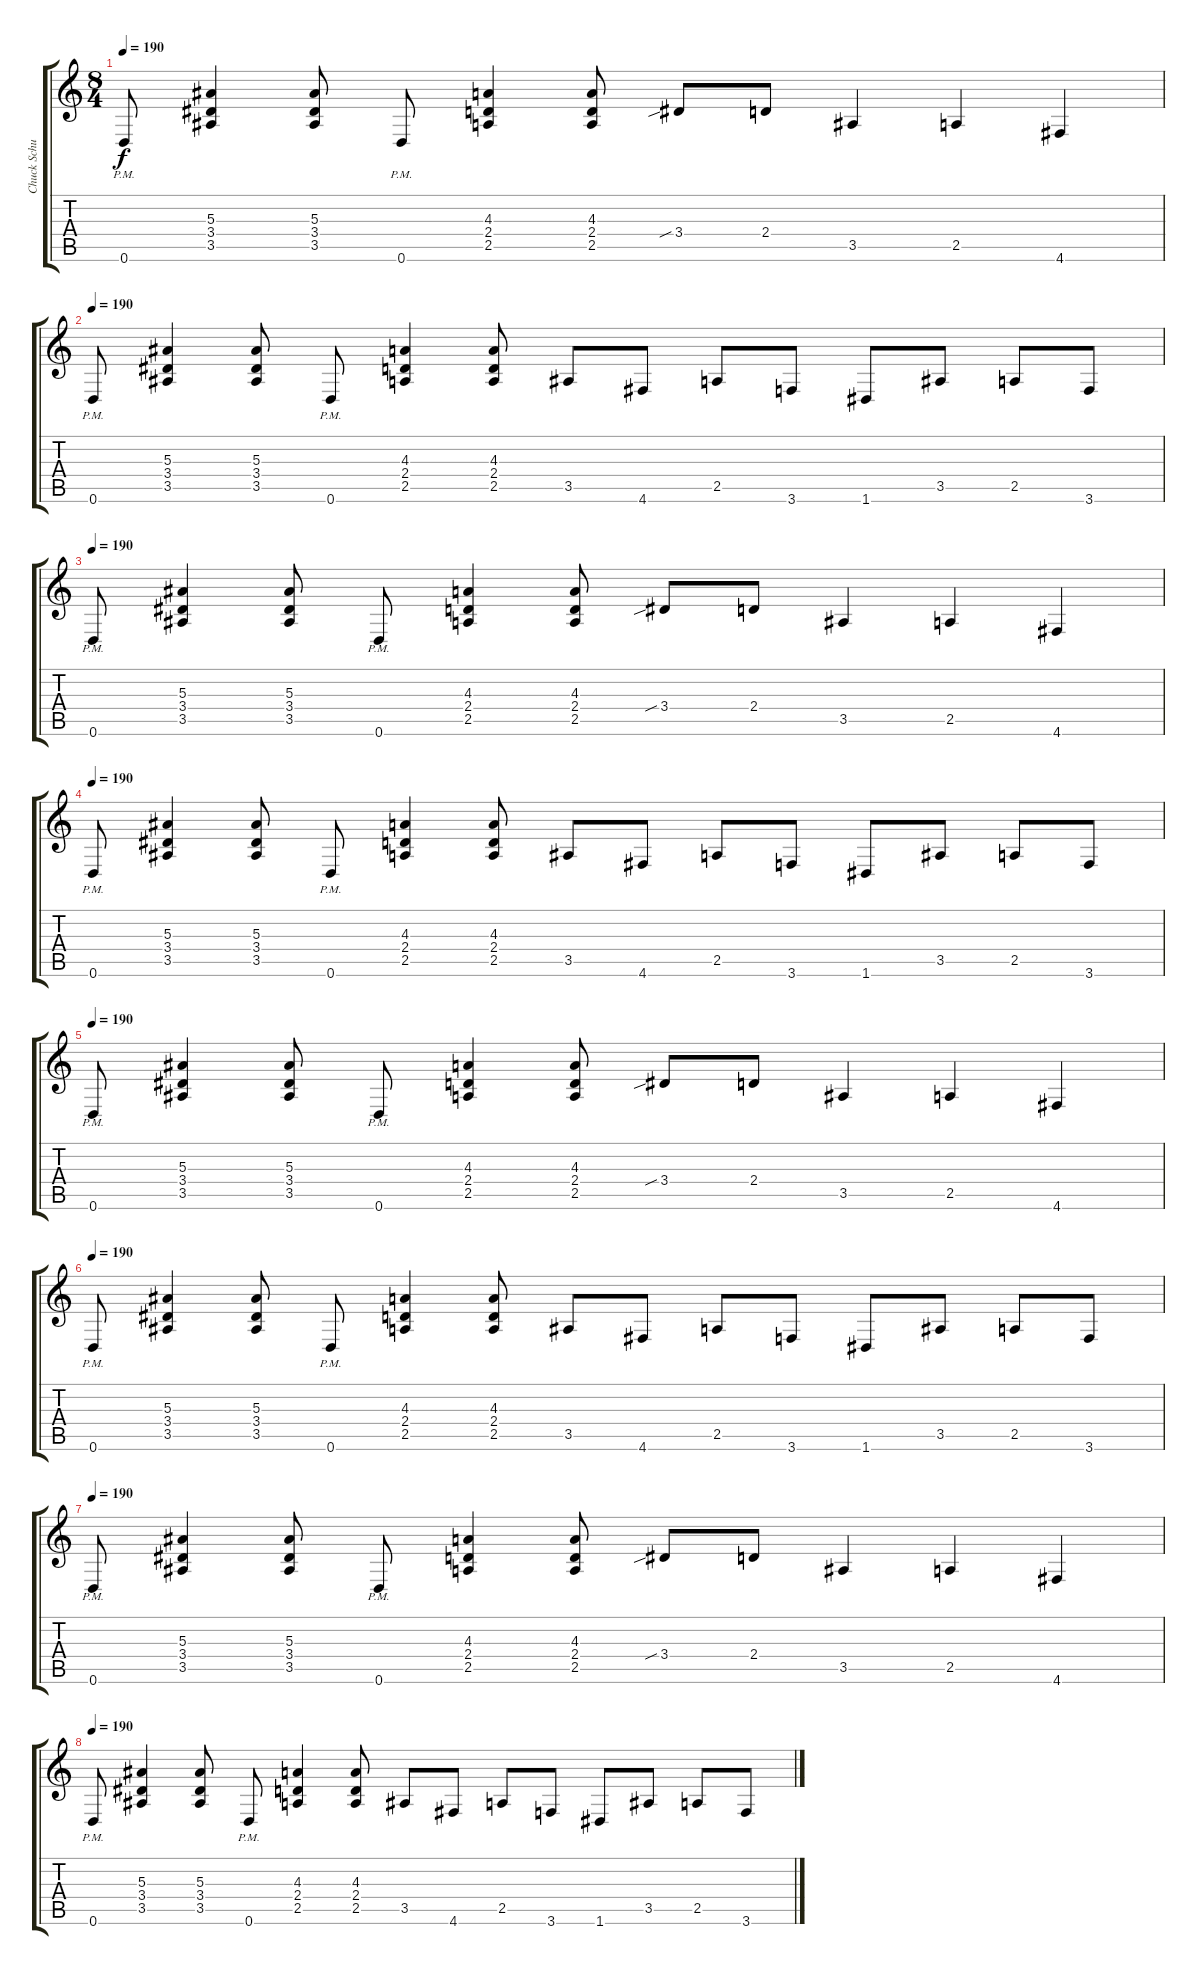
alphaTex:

\track ("Chuck Schuldiner" "Chuck Schu") {instrument distortionguitar}
\staff {score tabs}
\tuning (D4 A3 F3 C3 G2 D2) {hide}
\ts (8 4)
\tempo 190
\clef g2
\ks c
0.6{pm}.8{dy f} (5.3 3.4 3.5).4 (5.3 3.4 3.5).8 0.6{pm}.8 (4.3 2.4 2.5).4 (4.3 2.4 2.5).8 3.4{sib}.8 2.4.8 3.5.4 2.5.4 4.6.4 |
\tempo 190
0.6{pm}.8 (5.3 3.4 3.5).4 (5.3 3.4 3.5).8 0.6{pm}.8 (4.3 2.4 2.5).4 (4.3 2.4 2.5).8 3.5.8 4.6.8 2.5.8 3.6.8 1.6.8 3.5.8 2.5.8 3.6.8 |
\tempo 190
0.6{pm}.8 (5.3 3.4 3.5).4 (5.3 3.4 3.5).8 0.6{pm}.8 (4.3 2.4 2.5).4 (4.3 2.4 2.5).8 3.4{sib}.8 2.4.8 3.5.4 2.5.4 4.6.4 |
\tempo 190
0.6{pm}.8 (5.3 3.4 3.5).4 (5.3 3.4 3.5).8 0.6{pm}.8 (4.3 2.4 2.5).4 (4.3 2.4 2.5).8 3.5.8 4.6.8 2.5.8 3.6.8 1.6.8 3.5.8 2.5.8 3.6.8 |
\tempo 190
0.6{pm}.8 (5.3 3.4 3.5).4 (5.3 3.4 3.5).8 0.6{pm}.8 (4.3 2.4 2.5).4 (4.3 2.4 2.5).8 3.4{sib}.8 2.4.8 3.5.4 2.5.4 4.6.4 |
\tempo 190
0.6{pm}.8 (5.3 3.4 3.5).4 (5.3 3.4 3.5).8 0.6{pm}.8 (4.3 2.4 2.5).4 (4.3 2.4 2.5).8 3.5.8 4.6.8 2.5.8 3.6.8 1.6.8 3.5.8 2.5.8 3.6.8 |
\tempo 190
0.6{pm}.8 (5.3 3.4 3.5).4 (5.3 3.4 3.5).8 0.6{pm}.8 (4.3 2.4 2.5).4 (4.3 2.4 2.5).8 3.4{sib}.8 2.4.8 3.5.4 2.5.4 4.6.4 |
\tempo 190
0.6{pm}.8 (5.3 3.4 3.5).4 (5.3 3.4 3.5).8 0.6{pm}.8 (4.3 2.4 2.5).4 (4.3 2.4 2.5).8 3.5.8 4.6.8 2.5.8 3.6.8 1.6.8 3.5.8 2.5.8 3.6.8
